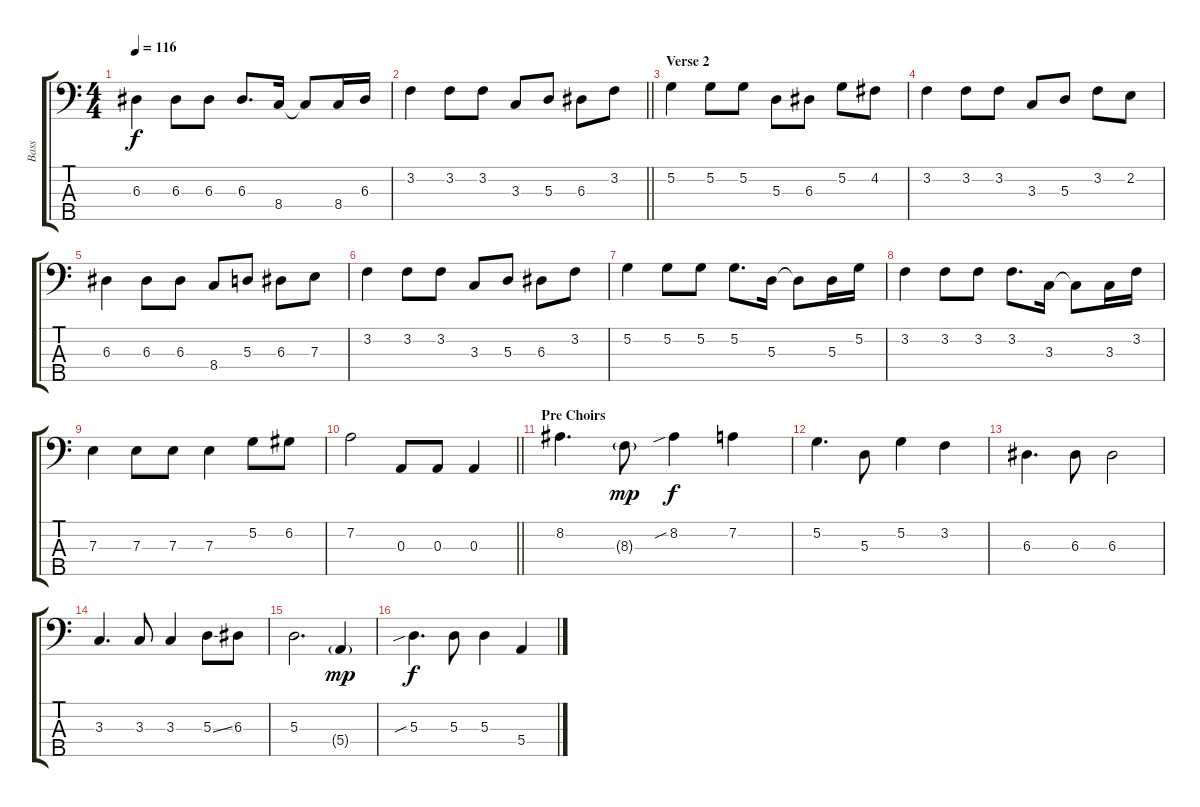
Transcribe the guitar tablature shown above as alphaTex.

\track ("Bass" "Bass") {instrument electricbassfinger}
\staff {score tabs}
\tuning (G2 D2 A1 E1 B0) {hide}
\ts (4 4)
\tempo 116
\clef f4
\ks c
6.3.4{dy f} 6.3.8 6.3.8 6.3.8{d} 8.4.16 8.4{t}.8 8.4.16 6.3.16 |
\barLineRight lightlight
3.2.4 3.2.8 3.2.8 3.3.8 5.3.8 6.3.8 3.2.8 |
\section ("" "Verse 2")
5.2.4 5.2.8 5.2.8 5.3.8 6.3.8 5.2.8 4.2.8 |
3.2.4 3.2.8 3.2.8 3.3.8 5.3.8 3.2.8 2.2.8 |
6.3.4 6.3.8 6.3.8 8.4.8 5.3.8 6.3.8 7.3.8 |
3.2.4 3.2.8 3.2.8 3.3.8 5.3.8 6.3.8 3.2.8 |
5.2.4 5.2.8 5.2.8 5.2.8{d} 5.3.16 5.3{t}.8 5.3.16 5.2.16 |
3.2.4 3.2.8 3.2.8 3.2.8{d} 3.3.16 3.3{t}.8 3.3.16 3.2.16 |
7.3.4 7.3.8 7.3.8 7.3.4 5.2.8 6.2.8 |
\barLineRight lightlight
7.2.2 0.3.8 0.3.8 0.3.4 |
\section ("" "Pre Choirs")
8.2.4{d} 8.3{g}.8{dy mp} 8.2{sib}.4{dy f} 7.2.4 |
5.2.4{d} 5.3.8 5.2.4 3.2.4 |
6.3.4{d} 6.3.8 6.3.2 |
3.3.4{d} 3.3.8 3.3.4 5.3{ss}.8 6.3.8 |
5.3.2{d} 5.4{g}.4{dy mp} |
5.3{sib}.4{d dy f} 5.3.8 5.3.4 5.4.4
